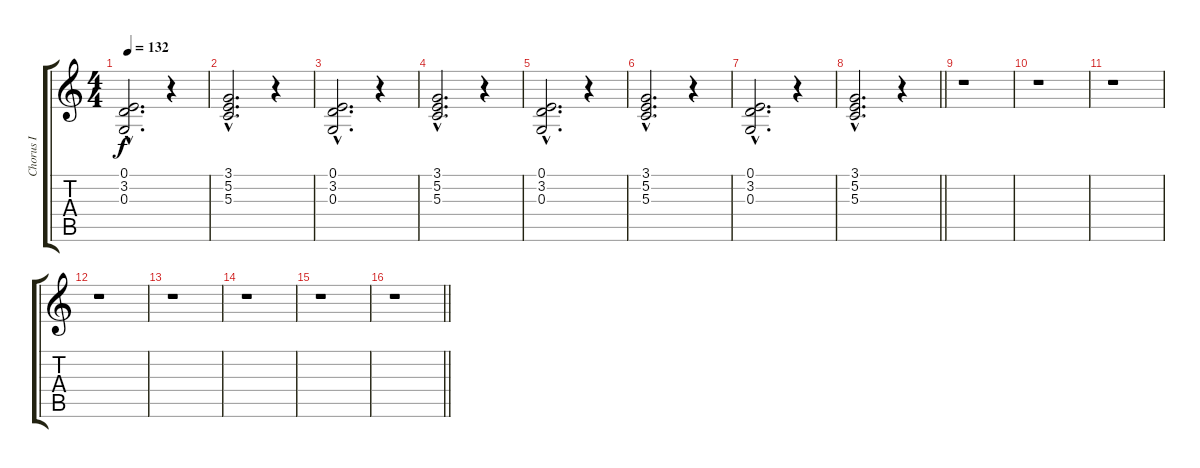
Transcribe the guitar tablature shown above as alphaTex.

\track ("Chorus I" "Chorus I") {instrument sopranosax}
\staff {score tabs}
\tuning (E4 B3 G3 D3 A2 E2) {hide}
\ts (4 4)
\tempo 132
\clef g2
\ks c
(0.1{hac} 3.2{hac} 0.3{hac}).2{d dy f} r.4 |
(3.1{hac} 5.2{hac} 5.3{hac}).2{d} r.4 |
(0.1{hac} 3.2{hac} 0.3{hac}).2{d} r.4 |
(3.1{hac} 5.2{hac} 5.3{hac}).2{d} r.4 |
(0.1{hac} 3.2{hac} 0.3{hac}).2{d} r.4 |
(3.1{hac} 5.2{hac} 5.3{hac}).2{d} r.4 |
(0.1{hac} 3.2{hac} 0.3{hac}).2{d} r.4 |
\barLineRight lightlight
(3.1{hac} 5.2{hac} 5.3{hac}).2{d} r.4 |
r.1 |
r.1 |
r.1 |
r.1 |
r.1 |
r.1 |
r.1 |
\barLineRight lightlight
r.1
